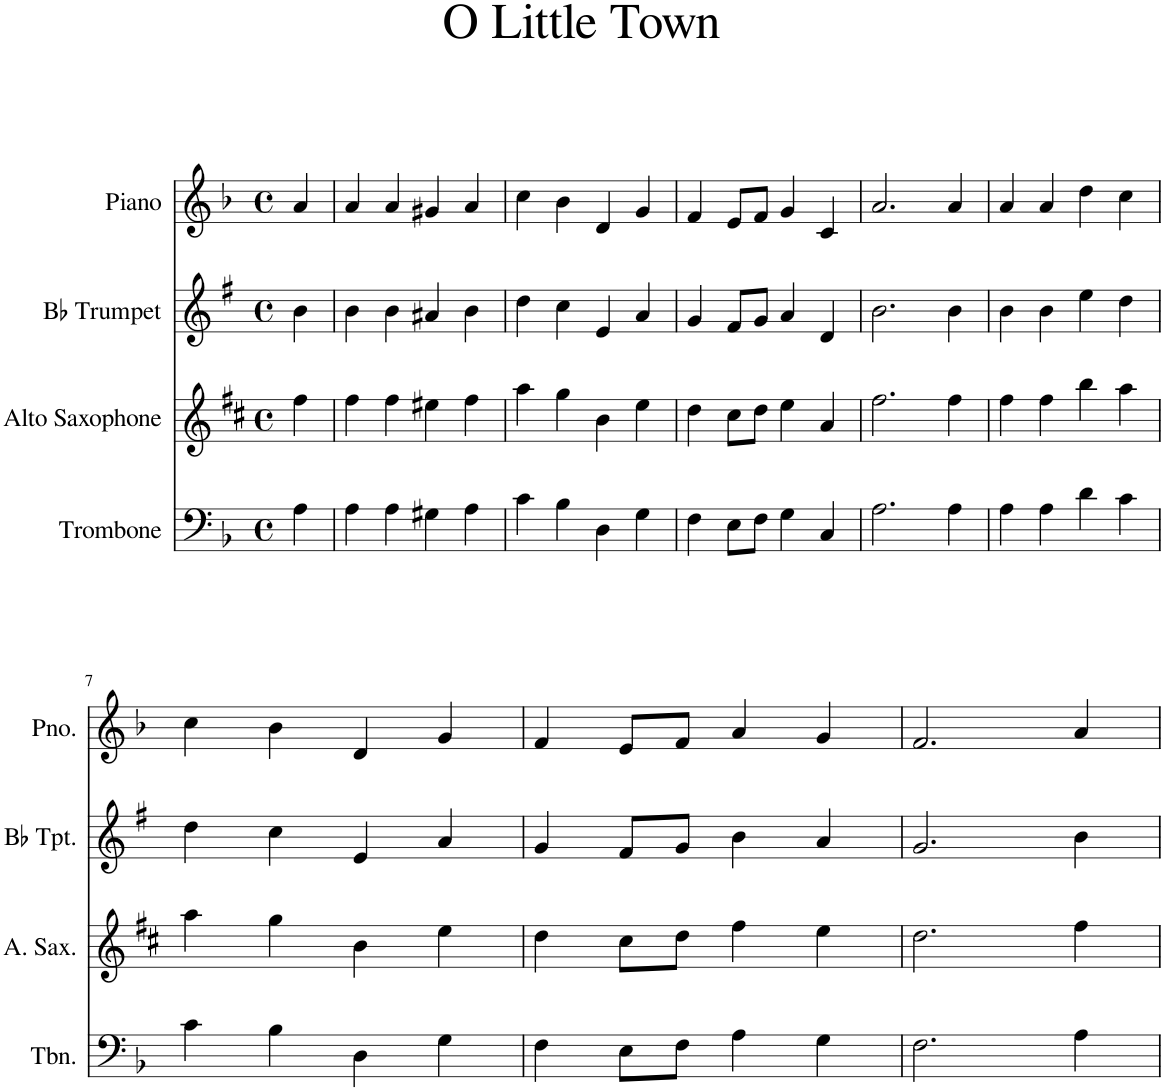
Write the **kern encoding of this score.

**kern	**kern	**kern	**kern
*part4	*part3	*part2	*part1
*staff4	*staff3	*staff2	*staff1
*I"Trombone	*I"Alto Saxophone	*I"Bb Trumpet	*I"Piano
*I'Tbn.	*I'A. Sax.	*I'Bb Tpt.	*I'Pno.
*clefF4	*clefG2	*clefG2	*clefG2
*	*Trd5c9	*Trd1c2	*
*k[b-]	*k[f#c#]	*k[f#]	*k[b-]
*M4/4	*M4/4	*M4/4	*M4/4
*met(c)	*met(c)	*met(c)	*met(c)
=1	=1	=1	=1
4A\	4ff#\	4b\	4a/
=2	=2	=2	=2
4A\	4ff#\	4b\	4a/
4A\	4ff#\	4b\	4a/
4G#X\	4ee#X\	4a#X/	4g#X/
4A\	4ff#\	4b\	4a/
=3	=3	=3	=3
4c\	4aa\	4dd\	4cc\
4B-\	4gg\	4cc\	4b-\
4D\	4b\	4e/	4d/
4G\	4ee\	4a/	4g/
=4	=4	=4	=4
4F\	4dd\	4g/	4f/
8E\L	8cc#\L	8f#/L	8e/L
8F\J	8dd\J	8g/J	8f/J
4G\	4ee\	4a/	4g/
4C/	4a/	4d/	4c/
=5	=5	=5	=5
2.A\	2.ff#\	2.b\	2.a/
4A\	4ff#\	4b\	4a/
=6	=6	=6	=6
4A\	4ff#\	4b\	4a/
4A\	4ff#\	4b\	4a/
4d\	4bb\	4ee\	4dd\
4c\	4aa\	4dd\	4cc\
!!LO:LB:g=z
=7	=7	=7	=7
4c\	4aa\	4dd\	4cc\
4B-\	4gg\	4cc\	4b-\
4D\	4b\	4e/	4d/
4G\	4ee\	4a/	4g/
=8	=8	=8	=8
4F\	4dd\	4g/	4f/
8E\L	8cc#\L	8f#/L	8e/L
8F\J	8dd\J	8g/J	8f/J
4A\	4ff#\	4b\	4a/
4G\	4ee\	4a/	4g/
=9	=9	=9	=9
2.F\	2.dd\	2.g/	2.f/
4A\	4ff#\	4b\	4a/
=	=	=	=
*-	*-	*-	*-
